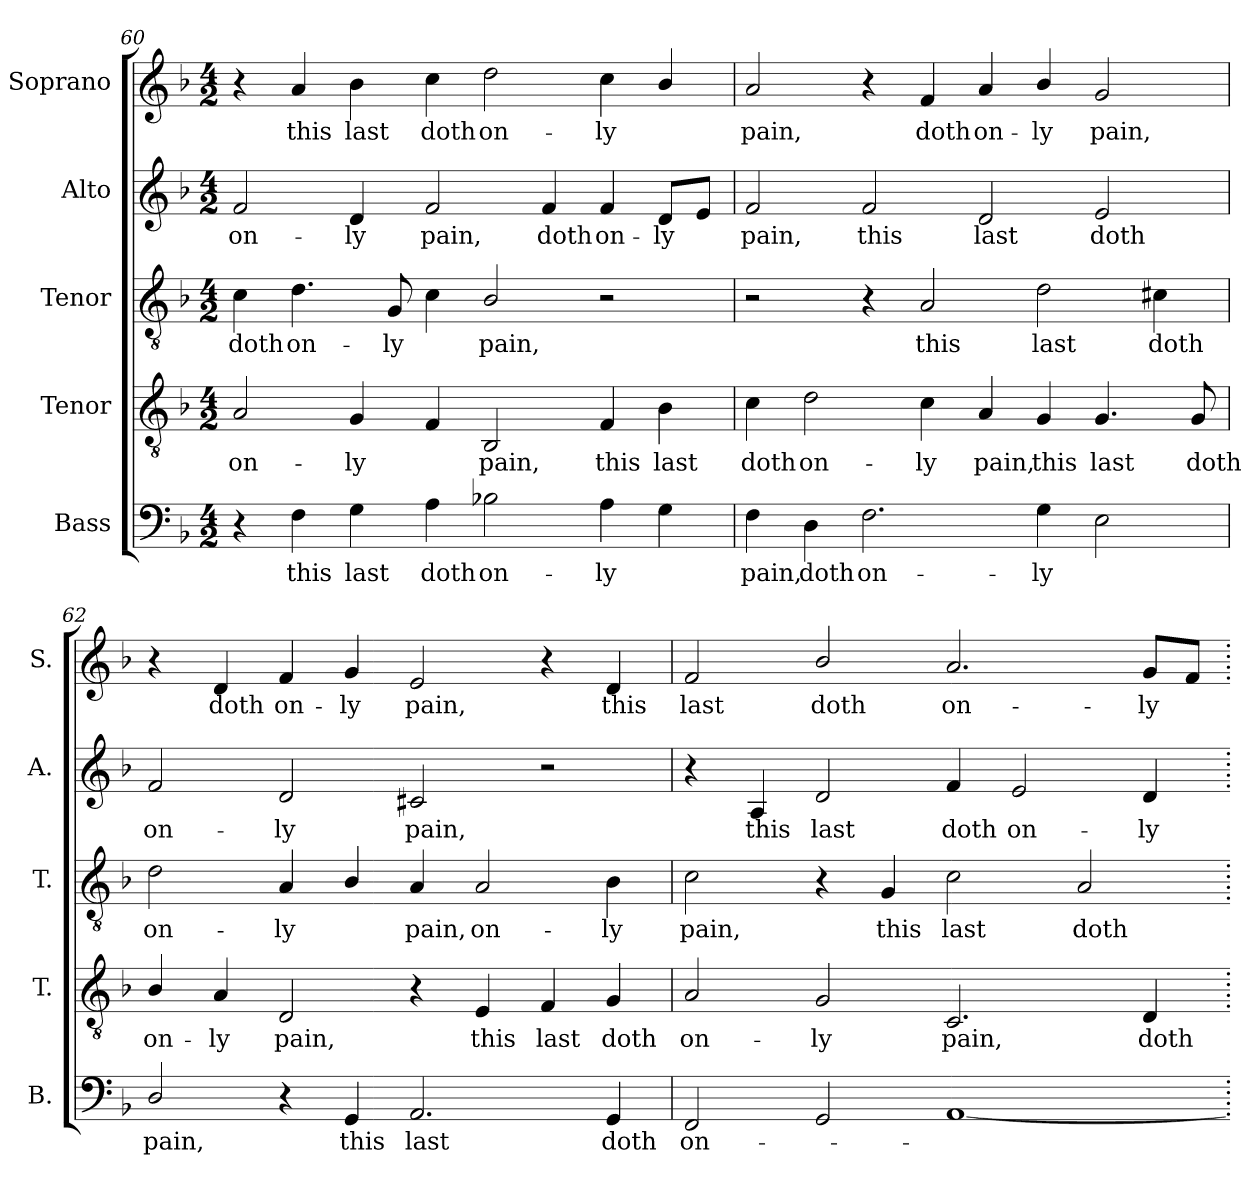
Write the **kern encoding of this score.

**kern	**text	**kern	**text	**kern	**text	**kern	**text	**kern	**text
*part5	*part5	*part4	*part4	*part3	*part3	*part2	*part2	*part1	*part1
*staff5	*staff5	*staff4	*staff4	*staff3	*staff3	*staff2	*staff2	*staff1	*staff1
*I"Bass	*	*I"Tenor	*	*I"Tenor	*	*I"Alto	*	*I"Soprano	*
*I'B.	*	*I'T.	*	*I'T.	*	*I'A.	*	*I'S.	*
*clefF4	*	*clefGv2	*	*clefGv2	*	*clefG2	*	*clefG2	*
*	*	*ITrd7c12	*	*ITrd7c12	*	*	*	*	*
*k[b-]	*	*k[b-]	*	*k[b-]	*	*k[b-]	*	*k[b-]	*
*F:	*	*F:	*	*F:	*	*F:	*	*F:	*
*M4/2	*	*M4/2	*	*M4/2	*	*M4/2	*	*M4/2	*
=60	=60	=60	=60	=60	=60	=60	=60	=60	=60
!	!	!	!LO:LY:b:color=#000000	!	!	!	!	!	!
!	!	!	!	!	!LO:LY:b:color=#000000	!	!	!	!
!	!	!	!	!	!	!	!LO:LY:b:color=#000000	!	!
4r	.	2AAi/	on-	4Ci\	doth	2fi/	on-	4r	.
!	!LO:LY:b:color=#000000	!	!	!	!	!	!	!	!
!	!	!	!	!	!LO:LY:b:color=#000000	!	!	!	!
!	!	!	!	!	!	!	!	!	!LO:LY:b:color=#000000
4Fi\	this	.	.	4.Di\	on-	.	.	4ai/	this
!	!LO:LY:b:color=#000000	!	!	!	!	!	!	!	!
!	!	!	!LO:LY:b:color=#000000	!	!	!	!	!	!
!	!	!	!	!	!	!	!LO:LY:b:color=#000000	!	!
!	!	!	!	!	!	!	!	!	!LO:LY:b:color=#000000
4Gi\	last	4GGi/	-ly	.	.	4di/	-ly	4b-i\	last
!	!	!	!	!	!LO:LY:b:color=#000000	!	!	!	!
.	.	.	.	8GGi/	-ly	.	.	.	.
!	!LO:LY:b:color=#000000	!	!	!	!	!	!	!	!
!	!	!	!	!	!	!	!LO:LY:b:color=#000000	!	!
!	!	!	!	!	!	!	!	!	!LO:LY:b:color=#000000
4Ai\	doth	4FFi/	.	4Ci\	.	2fi/	pain,	4cci\	doth
!	!LO:LY:b:color=#000000	!	!	!	!	!	!	!	!
!	!	!	!LO:LY:b:color=#000000	!	!	!	!	!	!
!	!	!	!	!	!LO:LY:b:color=#000000	!	!	!	!
!	!	!	!	!	!	!	!	!	!LO:LY:b:color=#000000
2B-Xi\	on-	2BBB-i/	pain,	2BB-i/	pain,	.	.	2ddi\	on-
!	!	!	!	!	!	!	!LO:LY:b:color=#000000	!	!
.	.	.	.	.	.	4fi/	doth	.	.
!	!LO:LY:b:color=#000000	!	!	!	!	!	!	!	!
!	!	!	!LO:LY:b:color=#000000	!	!	!	!	!	!
!	!	!	!	!	!	!	!LO:LY:b:color=#000000	!	!
!	!	!	!	!	!	!	!	!	!LO:LY:b:color=#000000
4Ai\	-ly	4FFi/	this	2r	.	4fi/	on-	4cci\	-ly
!	!	!	!LO:LY:b:color=#000000	!	!	!	!	!	!
!	!	!	!	!	!	!	!LO:LY:b:color=#000000	!	!
4Gi\	.	4BB-i\	last	.	.	8di/L	-ly	4b-i/	.
.	.	.	.	.	.	8ei/J	.	.	.
=61	=61	=61	=61	=61	=61	=61	=61	=61	=61
!	!LO:LY:b:color=#000000	!	!	!	!	!	!	!	!
!	!	!	!LO:LY:b:color=#000000	!	!	!	!	!	!
!	!	!	!	!	!	!	!LO:LY:b:color=#000000	!	!
!	!	!	!	!	!	!	!	!	!LO:LY:b:color=#000000
4Fi\	pain,	4Ci\	doth	2r	.	2fi/	pain,	2ai/	pain,
!	!LO:LY:b:color=#000000	!	!	!	!	!	!	!	!
!	!	!	!LO:LY:b:color=#000000	!	!	!	!	!	!
4Di\	doth	2Di\	on-	.	.	.	.	.	.
!	!LO:LY:b:color=#000000	!	!	!	!	!	!	!	!
!	!	!	!	!	!	!	!LO:LY:b:color=#000000	!	!
2.Fi\	on-	.	.	4r	.	2fi/	this	4r	.
!	!	!	!LO:LY:b:color=#000000	!	!	!	!	!	!
!	!	!	!	!	!LO:LY:b:color=#000000	!	!	!	!
!	!	!	!	!	!	!	!	!	!LO:LY:b:color=#000000
.	.	4Ci\	-ly	2AAi/	this	.	.	4fi/	doth
!	!	!	!LO:LY:b:color=#000000	!	!	!	!	!	!
!	!	!	!	!	!	!	!LO:LY:b:color=#000000	!	!
!	!	!	!	!	!	!	!	!	!LO:LY:b:color=#000000
.	.	4AAi/	pain,	.	.	2di/	last	4ai/	on-
!	!LO:LY:b:color=#000000	!	!	!	!	!	!	!	!
!	!	!	!LO:LY:b:color=#000000	!	!	!	!	!	!
!	!	!	!	!	!LO:LY:b:color=#000000	!	!	!	!
!	!	!	!	!	!	!	!	!	!LO:LY:b:color=#000000
4Gi\	-ly	4GGi/	this	2Di\	last	.	.	4b-i/	-ly
!	!	!	!LO:LY:b:color=#000000	!	!	!	!	!	!
!	!	!	!	!	!	!	!LO:LY:b:color=#000000	!	!
!	!	!	!	!	!	!	!	!	!LO:LY:b:color=#000000
2Ei\	.	4.GGi/	last	.	.	2ei/	doth	2gi/	pain,
!	!	!	!	!	!LO:LY:b:color=#000000	!	!	!	!
.	.	.	.	4C#Xi\	doth	.	.	.	.
!	!	!	!LO:LY:b:color=#000000	!	!	!	!	!	!
.	.	8GGi/	doth	.	.	.	.	.	.
!!LO:PB:g=z
=62	=62	=62	=62	=62	=62	=62	=62	=62	=62
!	!LO:LY:b:color=#000000	!	!	!	!	!	!	!	!
!	!	!	!LO:LY:b:color=#000000	!	!	!	!	!	!
!	!	!	!	!	!LO:LY:b:color=#000000	!	!	!	!
!	!	!	!	!	!	!	!LO:LY:b:color=#000000	!	!
2Di/	pain,	4BB-i/	on-	2Di\	on-	2fi/	on-	4r	.
!	!	!	!LO:LY:b:color=#000000	!	!	!	!	!	!
!	!	!	!	!	!	!	!	!	!LO:LY:b:color=#000000
.	.	4AAi/	-ly	.	.	.	.	4di/	doth
!	!	!	!LO:LY:b:color=#000000	!	!	!	!	!	!
!	!	!	!	!	!LO:LY:b:color=#000000	!	!	!	!
!	!	!	!	!	!	!	!LO:LY:b:color=#000000	!	!
!	!	!	!	!	!	!	!	!	!LO:LY:b:color=#000000
4r	.	2DDi/	pain,	4AAi/	-ly	2di/	-ly	4fi/	on-
!	!LO:LY:b:color=#000000	!	!	!	!	!	!	!	!
!	!	!	!	!	!	!	!	!	!LO:LY:b:color=#000000
4GGi/	this	.	.	4BB-i/	.	.	.	4gi/	-ly
!	!LO:LY:b:color=#000000	!	!	!	!	!	!	!	!
!	!	!	!	!	!LO:LY:b:color=#000000	!	!	!	!
!	!	!	!	!	!	!	!LO:LY:b:color=#000000	!	!
!	!	!	!	!	!	!	!	!	!LO:LY:b:color=#000000
2.AAi/	last	4r	.	4AAi/	pain,	2c#Xi/	pain,	2ei/	pain,
!	!	!	!LO:LY:b:color=#000000	!	!	!	!	!	!
!	!	!	!	!	!LO:LY:b:color=#000000	!	!	!	!
.	.	4EEi/	this	2AAi/	on-	.	.	.	.
!	!	!	!LO:LY:b:color=#000000	!	!	!	!	!	!
.	.	4FFi/	last	.	.	2r	.	4r	.
!	!LO:LY:b:color=#000000	!	!	!	!	!	!	!	!
!	!	!	!LO:LY:b:color=#000000	!	!	!	!	!	!
!	!	!	!	!	!LO:LY:b:color=#000000	!	!	!	!
!	!	!	!	!	!	!	!	!	!LO:LY:b:color=#000000
4GGi/	doth	4GGi/	doth	4BB-i\	-ly	.	.	4di/	this
=63	=63	=63	=63	=63	=63	=63	=63	=63	=63
!	!LO:LY:b:color=#000000	!	!	!	!	!	!	!	!
!	!	!	!LO:LY:b:color=#000000	!	!	!	!	!	!
!	!	!	!	!	!LO:LY:b:color=#000000	!	!	!	!
!	!	!	!	!	!	!	!	!	!LO:LY:b:color=#000000
2FFi/	on-	2AAi/	on-	2Ci\	pain,	4r	.	2fi/	last
!	!	!	!	!	!	!	!LO:LY:b:color=#000000	!	!
.	.	.	.	.	.	4Ai/	this	.	.
!	!	!	!LO:LY:b:color=#000000	!	!	!	!	!	!
!	!	!	!	!	!	!	!LO:LY:b:color=#000000	!	!
!	!	!	!	!	!	!	!	!	!LO:LY:b:color=#000000
2GGi/	.	2GGi/	-ly	4r	.	2di/	last	2b-i/	doth
!	!	!	!	!	!LO:LY:b:color=#000000	!	!	!	!
.	.	.	.	4GGi/	this	.	.	.	.
!	!	!	!LO:LY:b:color=#000000	!	!	!	!	!	!
!	!	!	!	!	!LO:LY:b:color=#000000	!	!	!	!
!	!	!	!	!	!	!	!LO:LY:b:color=#000000	!	!
!	!	!	!	!	!	!	!	!	!LO:LY:b:color=#000000
[1AAi	.	2.CCi/	pain,	2Ci\	last	4fi/	doth	2.ai/	on-
!	!	!	!	!	!	!	!LO:LY:b:color=#000000	!	!
.	.	.	.	.	.	2ei/	on-	.	.
!	!	!	!	!	!LO:LY:b:color=#000000	!	!	!	!
.	.	.	.	2AAi/	doth	.	.	.	.
!	!	!	!LO:LY:b:color=#000000	!	!	!	!	!	!
!	!	!	!	!	!	!	!LO:LY:b:color=#000000	!	!
!	!	!	!	!	!	!	!	!	!LO:LY:b:color=#000000
.	.	4DDi/	doth	.	.	4di/	-ly	8gi/L	-ly
.	.	.	.	.	.	.	.	8fi/J	.
=.	=.	=.	=.	=.	=.	=.	=.	=.	=.
*-	*-	*-	*-	*-	*-	*-	*-	*-	*-
